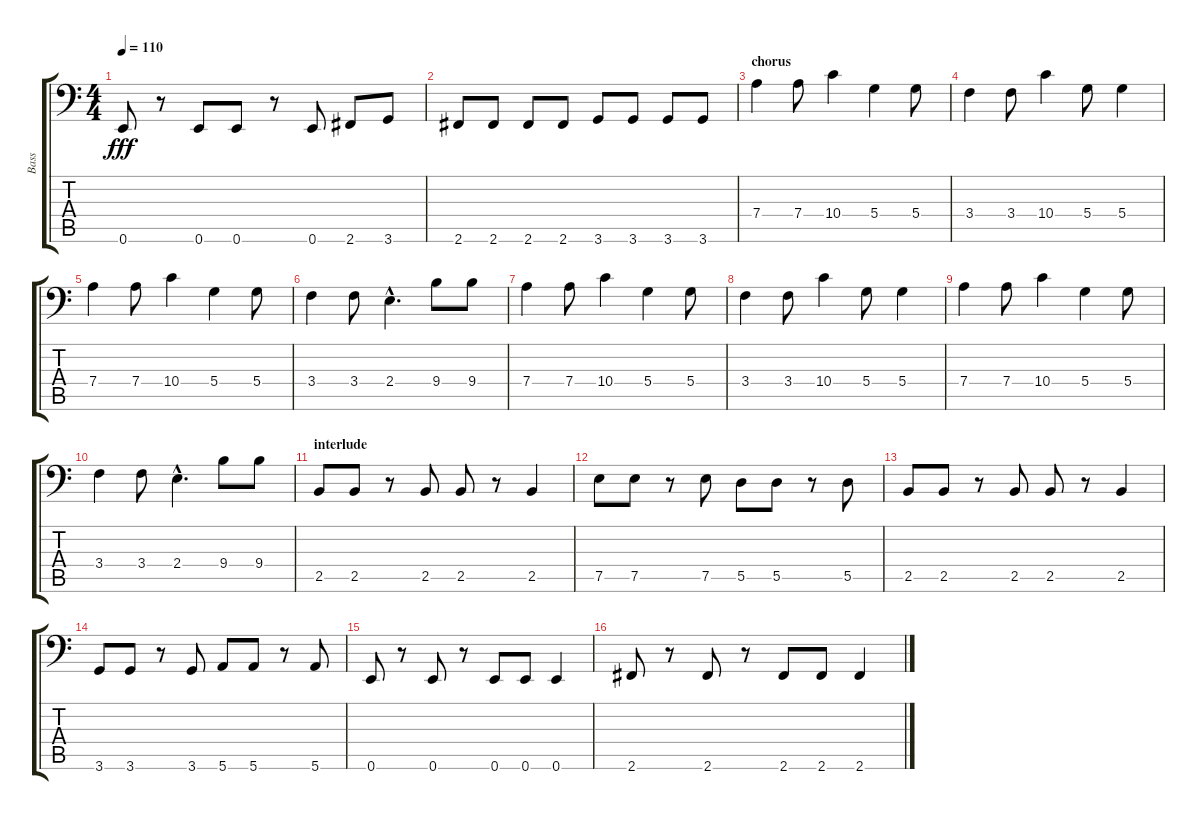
\track ("Bass" "Bass") {instrument electricbassfinger}
\staff {score tabs}
\tuning (E3 B2 G2 D2 A1 E1) {hide}
\ts (4 4)
\tempo 110
\clef f4
\ks c
0.6.8{dy fff} r.8 0.6.8 0.6.8 r.8 0.6.8 2.6.8 3.6.8 |
2.6.8 2.6.8 2.6.8 2.6.8 3.6.8 3.6.8 3.6.8 3.6.8 |
\section ("" "chorus")
7.4.4 7.4.8 10.4.4 5.4.4 5.4.8 |
3.4.4 3.4.8 10.4.4 5.4.8 5.4.4 |
7.4.4 7.4.8 10.4.4 5.4.4 5.4.8 |
3.4.4 3.4.8 2.4{hac}.4{d} 9.4.8 9.4.8 |
7.4.4 7.4.8 10.4.4 5.4.4 5.4.8 |
3.4.4 3.4.8 10.4.4 5.4.8 5.4.4 |
7.4.4 7.4.8 10.4.4 5.4.4 5.4.8 |
3.4.4 3.4.8 2.4{hac}.4{d} 9.4.8 9.4.8 |
\section ("" "interlude")
2.5.8 2.5.8 r.8 2.5.8 2.5.8 r.8 2.5.4 |
7.5.8 7.5.8 r.8 7.5.8 5.5.8 5.5.8 r.8 5.5.8 |
2.5.8 2.5.8 r.8 2.5.8 2.5.8 r.8 2.5.4 |
3.6.8 3.6.8 r.8 3.6.8 5.6.8 5.6.8 r.8 5.6.8 |
0.6.8 r.8 0.6.8 r.8 0.6.8 0.6.8 0.6.4 |
2.6.8 r.8 2.6.8 r.8 2.6.8 2.6.8 2.6.4
